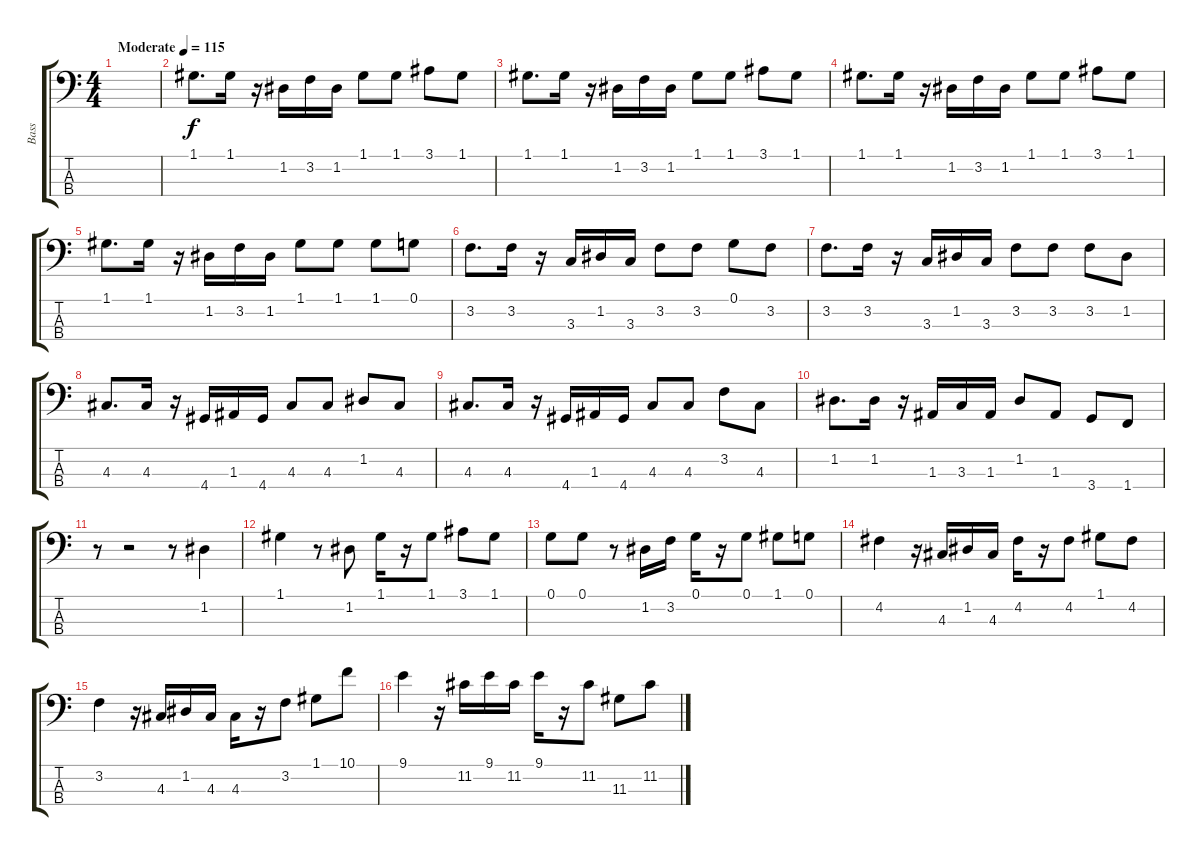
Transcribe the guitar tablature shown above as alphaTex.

\track ("Bass" "Bass") {instrument electricbasspick}
\staff {score tabs}
\tuning (G2 D2 A1 E1) {hide}
\ts (4 4)
\tempo (115 "Moderate")
\clef f4
\ks c
|
1.1.8{d} 1.1.16 r.16 1.2.16 3.2.16 1.2.16 1.1.8 1.1.8 3.1.8 1.1.8 |
1.1.8{d} 1.1.16 r.16 1.2.16 3.2.16 1.2.16 1.1.8 1.1.8 3.1.8 1.1.8 |
1.1.8{d} 1.1.16 r.16 1.2.16 3.2.16 1.2.16 1.1.8 1.1.8 3.1.8 1.1.8 |
1.1.8{d} 1.1.16 r.16 1.2.16 3.2.16 1.2.16 1.1.8 1.1.8 1.1.8 0.1.8 |
3.2.8{d} 3.2.16 r.16 3.3.16 1.2.16 3.3.16 3.2.8 3.2.8 0.1.8 3.2.8 |
3.2.8{d} 3.2.16 r.16 3.3.16 1.2.16 3.3.16 3.2.8 3.2.8 3.2.8 1.2.8 |
4.3.8{d} 4.3.16 r.16 4.4.16 1.3.16 4.4.16 4.3.8 4.3.8 1.2.8 4.3.8 |
4.3.8{d} 4.3.16 r.16 4.4.16 1.3.16 4.4.16 4.3.8 4.3.8 3.2.8 4.3.8 |
1.2.8{d} 1.2.16 r.16 1.3.16 3.3.16 1.3.16 1.2.8 1.3.8 3.4.8 1.4.8 |
r.8 r.2 r.8 1.2.4 |
1.1.4 r.8 1.2.8 1.1.16 r.16 1.1.8 3.1.8 1.1.8 |
0.1.8 0.1.8 r.8 1.2.16 3.2.16 0.1.16 r.16 0.1.8 1.1.8 0.1.8 |
4.2.4 r.16 4.3.16 1.2.16 4.3.16 4.2.16 r.16 4.2.8 1.1.8 4.2.8 |
3.2.4 r.16 4.3.16 1.2.16 4.3.16 4.3.16 r.16 3.2.8 1.1.8 10.1.8 |
9.1.4 r.16 11.2.16 9.1.16 11.2.16 9.1.16 r.16 11.2.8 11.3.8 11.2.8
